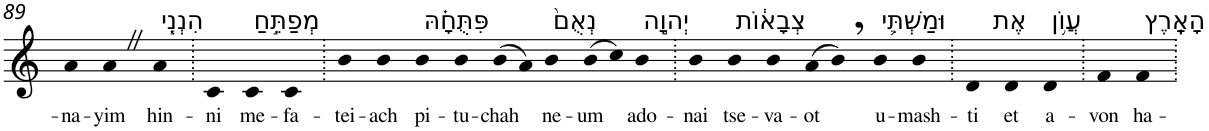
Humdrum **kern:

**kern	**text
*part1	*part1
*staff1	*staff1
*I"Piano	*
*I'Pno	*
!!LO:PB:g=z
*clefG2	*
*k[]	*
=89	=89
!	!LO:LY:b
4a	-na-
!	!LO:LY:b
4aZ	-yim
!LO:TX:a:t=הִנְנִ֧י	!
!	!LO:LY:b
4a	hin-
=90.	=90.
!	!LO:LY:b
4c	-ni
!LO:TX:a:t=מְפַתֵּ֣חַ	!
!	!LO:LY:b
4c	me-
!	!LO:LY:b
4c	-fa-
=91.	=91.
!	!LO:LY:b
4b	-tei-
!	!LO:LY:b
4b	-ach
!LO:TX:a:t=פִּתֻּחָ֗הּ	!
!	!LO:LY:b
4b	pi-
!	!LO:LY:b
4b	-tu-
!	!LO:LY:b
(>8b	-chah
8a)	.
!LO:TX:a:t=נְאֻם֙	!
!	!LO:LY:b
4b	ne-
!	!LO:LY:b
(>8b	-um
8cc)	.
!LO:TX:a:t=יְהוָ֣ה	!
!	!LO:LY:b
4b	ado-
=92.	=92.
!	!LO:LY:b
4b	-nai
!LO:TX:a:t=צְבָא֔וֹת	!
!	!LO:LY:b
4b	tse-
!	!LO:LY:b
4b	-va-
!	!LO:LY:b
(>8a	-ot
8b,)	.
!LO:TX:a:t=וּמַשְׁתִּ֛י	!
!	!LO:LY:b
4b	u-
!	!LO:LY:b
4b	-mash-
=93.	=93.
!	!LO:LY:b
4d	-ti
!LO:TX:a:t=אֶת	!
!	!LO:LY:b
4d	et
!LO:TX:a:t=עֲוֺ֥ן	!
!	!LO:LY:b
4d	a-
=94.	=94.
!	!LO:LY:b
4f	-von
!LO:TX:a:t=הָאָֽרֶץ	!
!	!LO:LY:b
4f	ha-
=.	=.
*-	*-
